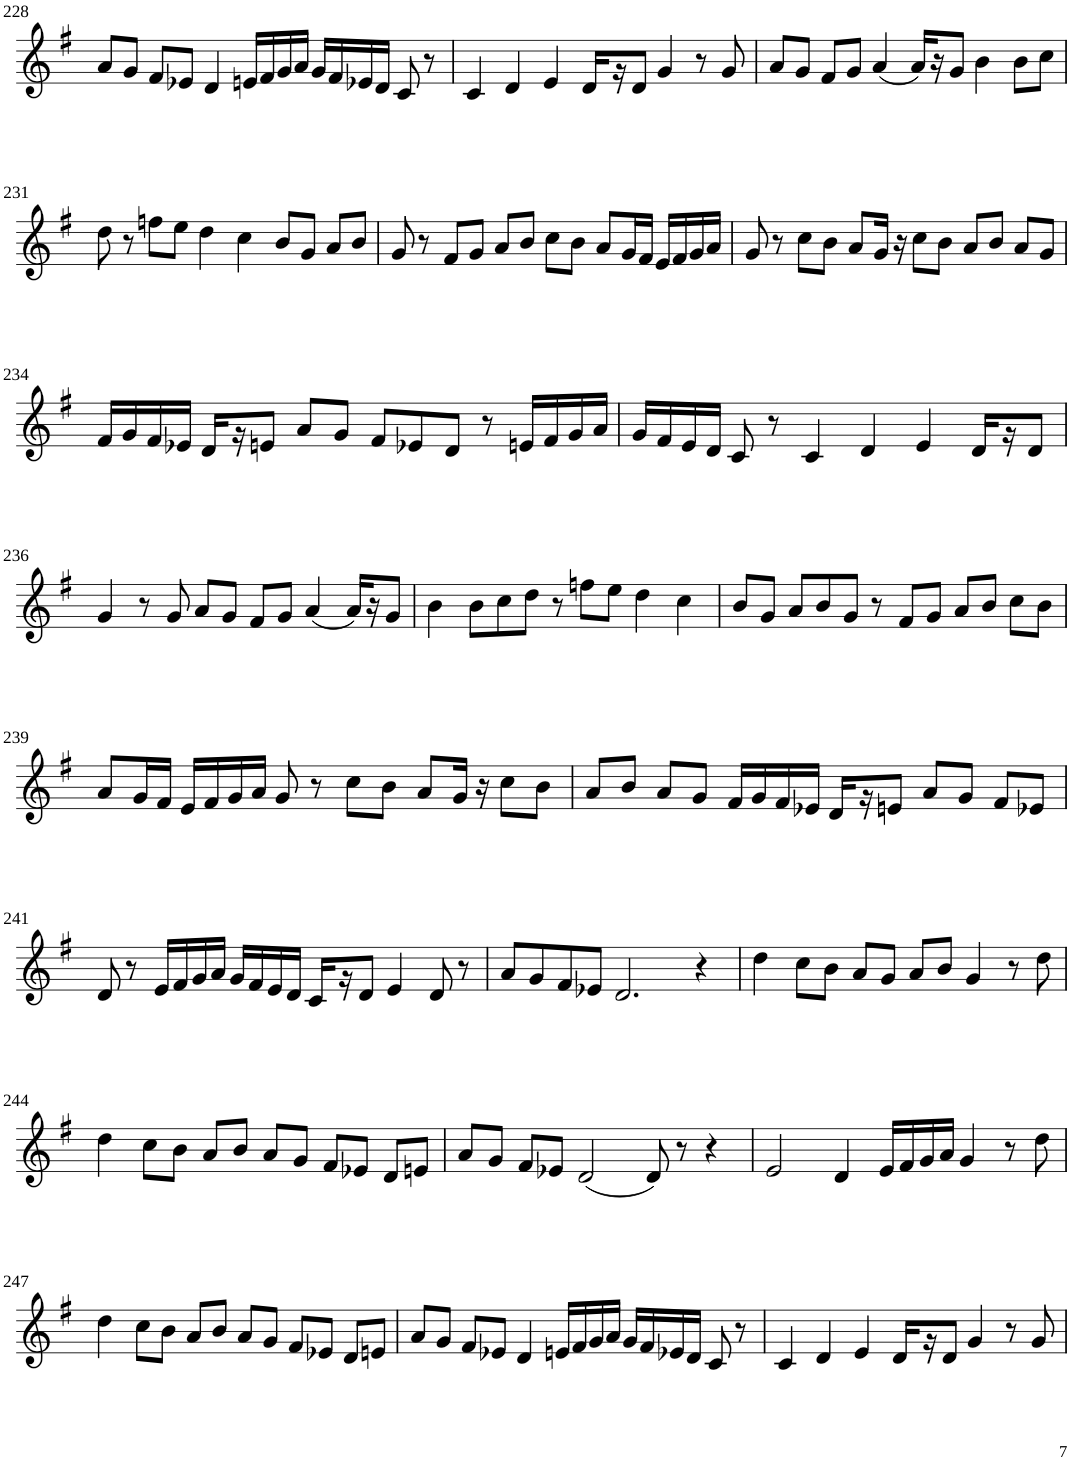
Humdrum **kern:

**kern
*part1
*staff1
*I"Violin
!!LO:PB:g=z
*clefG2
*k[f#]
*G:
*M6/4
=228
8a/L
8g/J
8f#/L
8e-X/J
4d/
16en/LL
16f#/
16g/
16a/JJ
16g/LL
16f#/
16e-X/
16d/JJ
8c/
8r
=229
4c/
4d/
4e/
16d/LL
16r
8d/J
4g/
8r
8g/
=230
8a/L
8g/J
8f#/L
8g/J
(4a/
16a/LL)
16r
8g/J
4b\
8b\L
8cc\J
!!LO:LB:g=z
=231
8dd\
8r
8ffn\L
8ee\J
4dd\
4cc\
8b/L
8g/J
8a/L
8b/J
=232
8g/
8r
8f#/L
8g/J
8a/L
8b/J
8cc\L
8b\J
8a/L
16g/L
16f#/JJ
16e/LL
16f#/
16g/
16a/JJ
=233
8g/
8r
8cc\L
8b\J
8a/L
16g/Jk
16r
8cc\L
8b\J
8a/L
8b/J
8a/L
8g/J
!!LO:LB:g=z
=234
16f#/LL
16g/
16f#/
16e-X/JJ
16d/LL
16r
8en/J
8a/L
8g/J
8f#/L
8e-X/
8d/J
8r
16en/LL
16f#/
16g/
16a/JJ
=235
16g/LL
16f#/
16e/
16d/JJ
8c/
8r
4c/
4d/
4e/
16d/LL
16r
8d/J
!!LO:LB:g=z
=236
4g/
8r
8g/
8a/L
8g/J
8f#/L
8g/J
(4a/
16a/LL)
16r
8g/J
=237
4b\
8b\L
8cc\
8dd\J
8r
8ffn\L
8ee\J
4dd\
4cc\
=238
8b/L
8g/J
8a/L
8b/
8g/J
8r
8f#/L
8g/J
8a/L
8b/J
8cc\L
8b\J
!!LO:LB:g=z
=239
8a/L
16g/L
16f#/JJ
16e/LL
16f#/
16g/
16a/JJ
8g/
8r
8cc\L
8b\J
8a/L
16g/Jk
16r
8cc\L
8b\J
=240
8a/L
8b/J
8a/L
8g/J
16f#/LL
16g/
16f#/
16e-X/JJ
16d/LL
16r
8en/J
8a/L
8g/J
8f#/L
8e-X/J
!!LO:LB:g=z
=241
8d/
8r
16e/LL
16f#/
16g/
16a/JJ
16g/LL
16f#/
16e/
16d/JJ
16c/LL
16r
8d/J
4e/
8d/
8r
=242
8a/L
8g/
8f#/
8e-X/J
2.d/
4r
=243
4dd\
8cc\L
8b\J
8a/L
8g/J
8a/L
8b/J
4g/
8r
8dd\
!!LO:LB:g=z
=244
4dd\
8cc\L
8b\J
8a/L
8b/J
8a/L
8g/J
8f#/L
8e-X/J
8d/L
8en/J
=245
8a/L
8g/J
8f#/L
8e-X/J
(2d/
8d/)
8r
4r
=246
2e/
4d/
16e/LL
16f#/
16g/
16a/JJ
4g/
8r
8dd\
!!LO:LB:g=z
=247
4dd\
8cc\L
8b\J
8a/L
8b/J
8a/L
8g/J
8f#/L
8e-X/J
8d/L
8en/J
=248
8a/L
8g/J
8f#/L
8e-X/J
4d/
16en/LL
16f#/
16g/
16a/JJ
16g/LL
16f#/
16e-X/
16d/JJ
8c/
8r
=249
4c/
4d/
4e/
16d/LL
16r
8d/J
4g/
8r
8g/
=
*-
